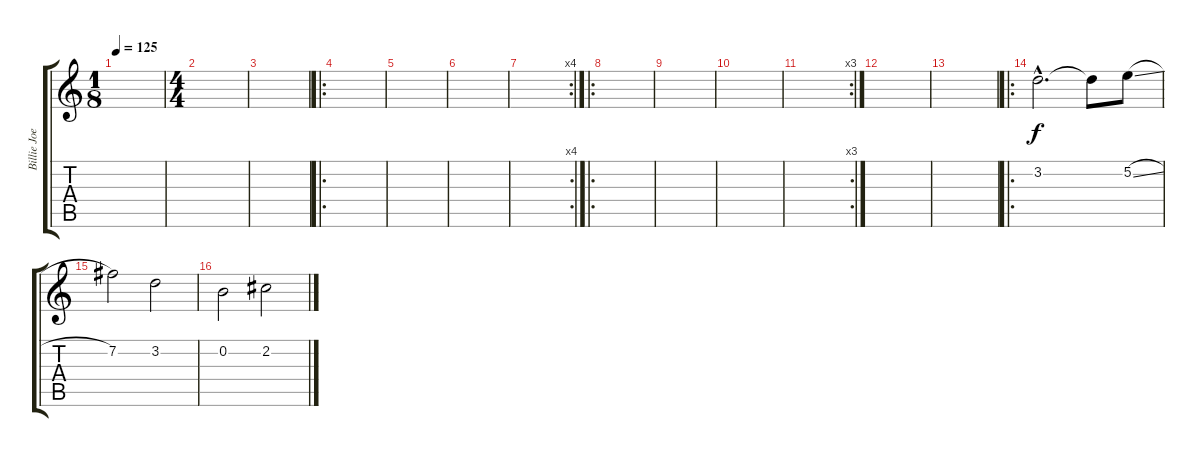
\track ("Billie Joe Clean" "Billie Joe") {instrument electricguitarclean}
\staff {score tabs}
\tuning (E4 B3 G3 D3 A2 D2) {hide}
\ts (1 8)
\tempo 125
\clef g2
\ks c
|
\ts (4 4)
|
|
\ro
|
|
|
\rc 4
|
\ro
|
|
|
\rc 3
|
|
|
\ro
3.2{hac}.2{d} 3.2{t}.8 5.2{sl}.8 |
7.2.2 3.2.2 |
0.2.2 2.2.2
